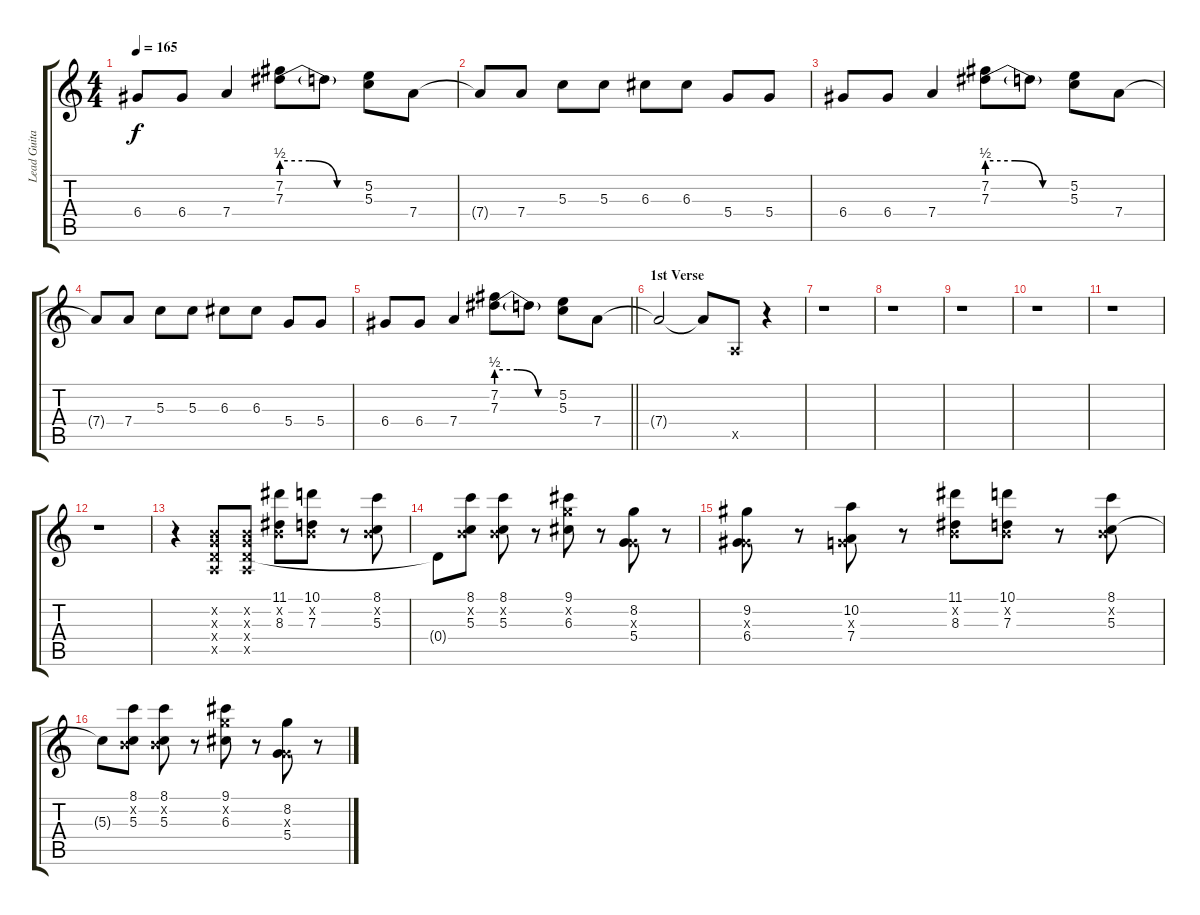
\track ("Lead Guitar (Slash)" "Lead Guita") {instrument distortionguitar}
\staff {score tabs}
\tuning (E4 B3 G3 D3 A2 E2) {hide}
\ts (4 4)
\tempo 165
\clef g2
\ks c
6.4.8{dy f} 6.4.8 7.4.4 (7.2 7.3{be (custom 0 2 20 2 40 0 60 0)}).8 7.3{t}.8 (5.2 5.3).8 7.4.8 |
7.4{t}.8 7.4.8 5.3.8 5.3.8 6.3.8 6.3.8 5.4.8 5.4.8 |
6.4.8 6.4.8 7.4.4 (7.2 7.3{be (custom 0 2 20 2 40 0 60 0)}).8 7.3{t}.8 (5.2 5.3).8 7.4.8 |
7.4{t}.8 7.4.8 5.3.8 5.3.8 6.3.8 6.3.8 5.4.8 5.4.8 |
\barLineRight lightlight
6.4.8 6.4.8 7.4.4 (7.2 7.3{be (custom 0 2 20 2 40 0 60 0)}).8 7.3{t}.8 (5.2 5.3).8 7.4.8 |
\section ("" "1st Verse")
7.4{t}.2 7.4{t}.8 0.5{x}.8 r.4 |
r.1 |
r.1 |
r.1 |
r.1 |
r.1 |
r.1 |
r.4 (0.2{x} 0.3{x} 0.4{x} 0.5{x}).8 (0.2{x} 0.3{x} 0.4{x} 0.5{x}).8 (11.1 0.2{x} 8.3).8 (10.1 0.2{x} 7.3).8 r.8 (8.1 0.2{x} 5.3).8 |
0.4{t}.8 (8.1 0.2{x} 5.3).8 (8.1 0.2{x} 5.3).8 r.8 (9.1 8.2{x} 6.3).8 r.8 (8.2 0.3{x} 5.4).8 r.8 |
(9.2 0.3{x} 6.4).8 r.8 (10.2 0.3{x} 7.4).8 r.8 (11.1 0.2{x} 8.3).8 (10.1 0.2{x} 7.3).8 r.8 (8.1 0.2{x} 5.3).8 |
5.3{t}.8 (8.1 0.2{x} 5.3).8 (8.1 0.2{x} 5.3).8 r.8 (9.1 8.2{x} 6.3).8 r.8 (8.2 0.3{x} 5.4).8 r.8
